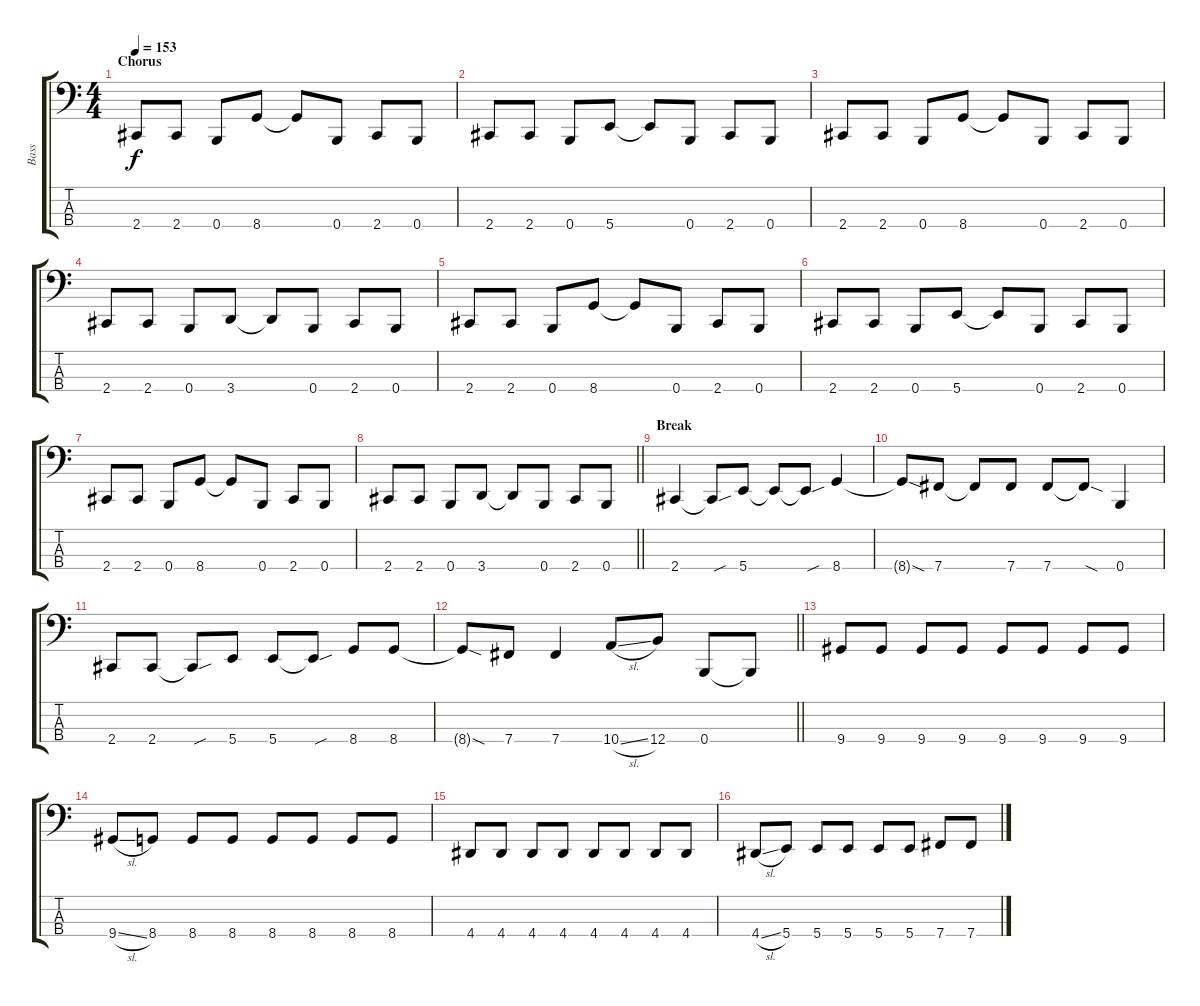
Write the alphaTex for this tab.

\track ("Bass" "Bass") {instrument electricbasspick}
\staff {score tabs}
\tuning (E2 B1 Gb1 B0) {hide}
\ts (4 4)
\section ("" "Chorus")
\tempo 153
\clef f4
\ks c
2.4.8{dy f} 2.4.8 0.4.8 8.4.8 8.4{t}.8 0.4.8 2.4.8 0.4.8 |
2.4.8 2.4.8 0.4.8 5.4.8 5.4{t}.8 0.4.8 2.4.8 0.4.8 |
2.4.8 2.4.8 0.4.8 8.4.8 8.4{t}.8 0.4.8 2.4.8 0.4.8 |
2.4.8 2.4.8 0.4.8 3.4.8 3.4{t}.8 0.4.8 2.4.8 0.4.8 |
2.4.8 2.4.8 0.4.8 8.4.8 8.4{t}.8 0.4.8 2.4.8 0.4.8 |
2.4.8 2.4.8 0.4.8 5.4.8 5.4{t}.8 0.4.8 2.4.8 0.4.8 |
2.4.8 2.4.8 0.4.8 8.4.8 8.4{t}.8 0.4.8 2.4.8 0.4.8 |
\barLineRight lightlight
2.4.8 2.4.8 0.4.8 3.4.8 3.4{t}.8 0.4.8 2.4.8 0.4.8 |
\section ("" "Break")
2.4.4 2.4{sou t}.8 5.4.8 5.4{t}.8 5.4{sou t}.8 8.4.4 |
8.4{sod t}.8 7.4.8 7.4{t}.8 7.4.8 7.4.8 7.4{sod t}.8 0.4.4 |
2.4.8 2.4.8 2.4{sou t}.8 5.4.8 5.4.8 5.4{sou t}.8 8.4.8 8.4.8 |
\barLineRight lightlight
8.4{sod t}.8 7.4.8 7.4.4 10.4{sl}.8 12.4.8 0.4.8 0.4{t}.8 |
\section ("" "")
9.4.8 9.4.8 9.4.8 9.4.8 9.4.8 9.4.8 9.4.8 9.4.8 |
9.4{sl}.8 8.4.8 8.4.8 8.4.8 8.4.8 8.4.8 8.4.8 8.4.8 |
4.4.8 4.4.8 4.4.8 4.4.8 4.4.8 4.4.8 4.4.8 4.4.8 |
4.4{sl}.8 5.4.8 5.4.8 5.4.8 5.4.8 5.4.8 7.4.8 7.4.8
